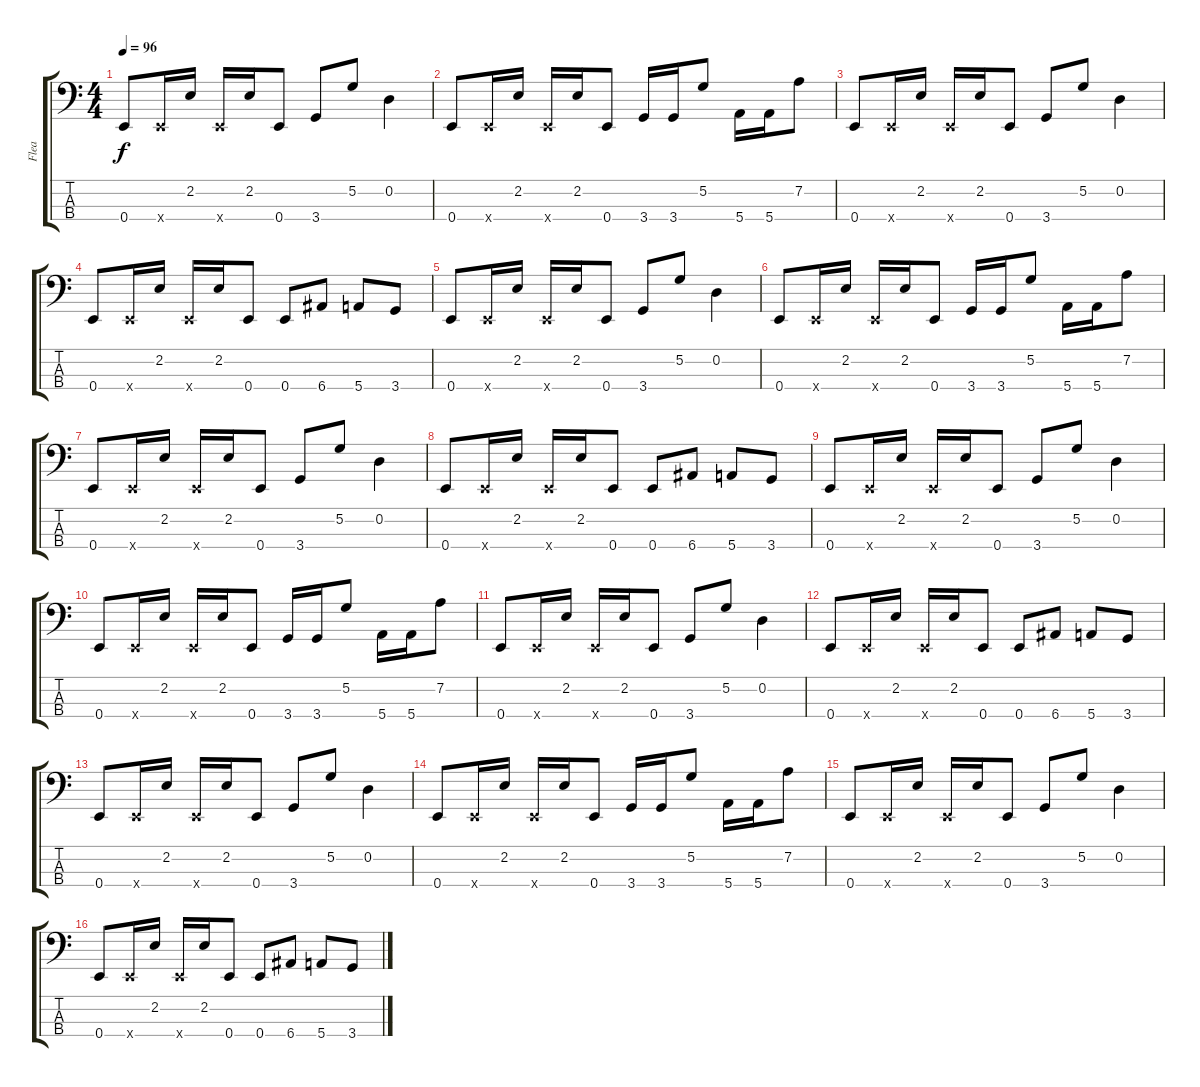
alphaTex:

\track ("Flea" "Flea") {instrument slapbass1}
\staff {score tabs}
\tuning (G2 D2 A1 E1) {hide}
\ts (4 4)
\tempo 96
\clef f4
\ks c
0.4.8{dy f} 0.4{x}.16 2.2.16 0.4{x}.16 2.2.16 0.4.8 3.4.8 5.2.8 0.2.4 |
0.4.8 0.4{x}.16 2.2.16 0.4{x}.16 2.2.16 0.4.8 3.4.16 3.4.16 5.2.8 5.4.16 5.4.16 7.2.8 |
0.4.8 0.4{x}.16 2.2.16 0.4{x}.16 2.2.16 0.4.8 3.4.8 5.2.8 0.2.4 |
0.4.8 0.4{x}.16 2.2.16 0.4{x}.16 2.2.16 0.4.8 0.4.8 6.4.8 5.4.8 3.4.8 |
0.4.8 0.4{x}.16 2.2.16 0.4{x}.16 2.2.16 0.4.8 3.4.8 5.2.8 0.2.4 |
0.4.8 0.4{x}.16 2.2.16 0.4{x}.16 2.2.16 0.4.8 3.4.16 3.4.16 5.2.8 5.4.16 5.4.16 7.2.8 |
0.4.8 0.4{x}.16 2.2.16 0.4{x}.16 2.2.16 0.4.8 3.4.8 5.2.8 0.2.4 |
0.4.8 0.4{x}.16 2.2.16 0.4{x}.16 2.2.16 0.4.8 0.4.8 6.4.8 5.4.8 3.4.8 |
0.4.8 0.4{x}.16 2.2.16 0.4{x}.16 2.2.16 0.4.8 3.4.8 5.2.8 0.2.4 |
0.4.8 0.4{x}.16 2.2.16 0.4{x}.16 2.2.16 0.4.8 3.4.16 3.4.16 5.2.8 5.4.16 5.4.16 7.2.8 |
0.4.8 0.4{x}.16 2.2.16 0.4{x}.16 2.2.16 0.4.8 3.4.8 5.2.8 0.2.4 |
0.4.8 0.4{x}.16 2.2.16 0.4{x}.16 2.2.16 0.4.8 0.4.8 6.4.8 5.4.8 3.4.8 |
0.4.8 0.4{x}.16 2.2.16 0.4{x}.16 2.2.16 0.4.8 3.4.8 5.2.8 0.2.4 |
0.4.8 0.4{x}.16 2.2.16 0.4{x}.16 2.2.16 0.4.8 3.4.16 3.4.16 5.2.8 5.4.16 5.4.16 7.2.8 |
0.4.8 0.4{x}.16 2.2.16 0.4{x}.16 2.2.16 0.4.8 3.4.8 5.2.8 0.2.4 |
0.4.8 0.4{x}.16 2.2.16 0.4{x}.16 2.2.16 0.4.8 0.4.8 6.4.8 5.4.8 3.4.8
